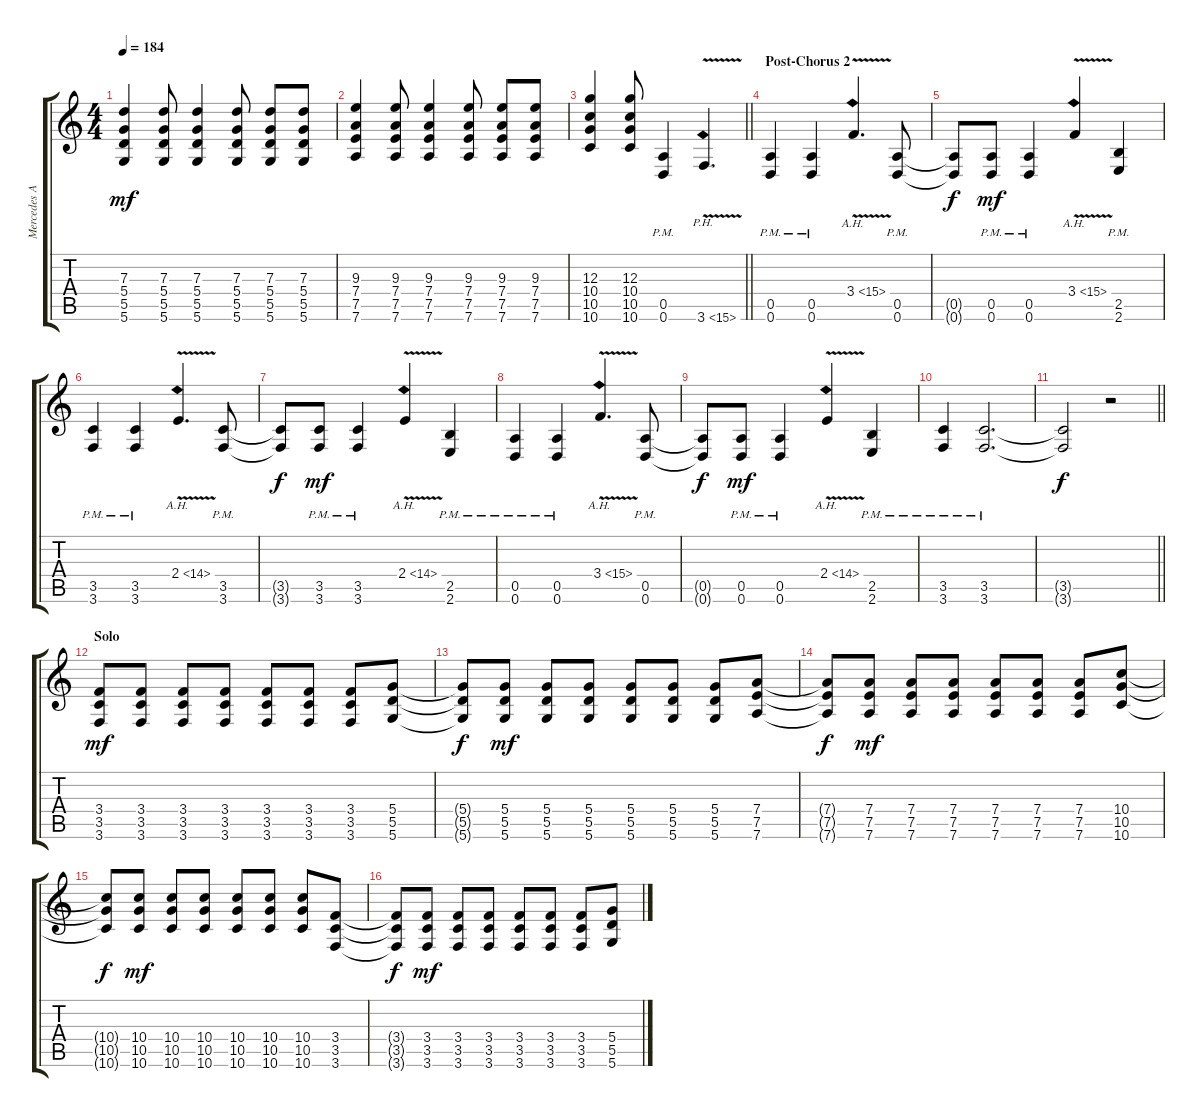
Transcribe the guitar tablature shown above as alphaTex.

\track ("Mercedes Arn-Horn (Rhythm Guitar)" "Mercedes A") {instrument overdrivenguitar}
\staff {score tabs}
\tuning (E4 B3 G3 D3 A2 D2) {hide}
\ts (4 4)
\tempo 184
\clef g2
\ks c
(7.3 5.4 5.5 5.6).4{dy mf} (7.3 5.4 5.5 5.6).8 (7.3 5.4 5.5 5.6).4 (7.3 5.4 5.5 5.6).8 (7.3 5.4 5.5 5.6).8 (7.3 5.4 5.5 5.6).8 |
(9.3 7.4 7.5 7.6).4 (9.3 7.4 7.5 7.6).8 (9.3 7.4 7.5 7.6).4 (9.3 7.4 7.5 7.6).8 (9.3 7.4 7.5 7.6).8 (9.3 7.4 7.5 7.6).8 |
\barLineRight lightlight
(12.3 10.4 10.5 10.6).4 (12.3 10.4 10.5 10.6).8 (0.5 0.6{pm}).4 3.6{ph 12 v}.4{d} |
\section ("" "Post-Chorus 2")
(0.5 0.6{pm}).4 (0.5 0.6{pm}).4 3.4{ah 12 v}.4{d} (0.5 0.6{pm}).8 |
(0.5{t} 0.6{t}).8{dy f} (0.5 0.6{pm}).8{dy mf} (0.5 0.6{pm}).4 3.4{ah 12 v}.4 (2.5{pm} 2.6).4 |
(3.5{pm} 3.6).4 (3.5{pm} 3.6).4 2.4{ah 12 v}.4{d} (3.5 3.6{pm}).8 |
(3.5{t} 3.6{t}).8{dy f} (3.5 3.6{pm}).8{dy mf} (3.5 3.6{pm}).4 2.4{ah 12 v}.4 (2.5{pm} 2.6).4 |
(0.5 0.6{pm}).4 (0.5 0.6{pm}).4 3.4{ah 12 v}.4{d} (0.5 0.6{pm}).8 |
(0.5{t} 0.6{t}).8{dy f} (0.5 0.6{pm}).8{dy mf} (0.5 0.6{pm}).4 2.4{ah 12 v}.4 (2.5{pm} 2.6).4 |
(3.5{pm} 3.6{pm}).4 (3.5{pm} 3.6{pm}).2{d} |
\barLineRight lightlight
(3.5{t} 3.6{t}).2{dy f} r.2 |
\section ("" "Solo")
(3.4 3.5 3.6).8{dy mf} (3.4 3.5 3.6).8 (3.4 3.5 3.6).8 (3.4 3.5 3.6).8 (3.4 3.5 3.6).8 (3.4 3.5 3.6).8 (3.4 3.5 3.6).8 (5.4 5.5 5.6).8 |
(5.4{t} 5.5{t} 5.6{t}).8{dy f} (5.4 5.5 5.6).8{dy mf} (5.4 5.5 5.6).8 (5.4 5.5 5.6).8 (5.4 5.5 5.6).8 (5.4 5.5 5.6).8 (5.4 5.5 5.6).8 (7.4 7.5 7.6).8 |
(7.4{t} 7.5{t} 7.6{t}).8{dy f} (7.4 7.5 7.6).8{dy mf} (7.4 7.5 7.6).8 (7.4 7.5 7.6).8 (7.4 7.5 7.6).8 (7.4 7.5 7.6).8 (7.4 7.5 7.6).8 (10.4 10.5 10.6).8 |
(10.4{t} 10.5{t} 10.6{t}).8{dy f} (10.4 10.5 10.6).8{dy mf} (10.4 10.5 10.6).8 (10.4 10.5 10.6).8 (10.4 10.5 10.6).8 (10.4 10.5 10.6).8 (10.4 10.5 10.6).8 (3.4 3.5 3.6).8 |
(3.4{t} 3.5{t} 3.6{t}).8{dy f} (3.4 3.5 3.6).8{dy mf} (3.4 3.5 3.6).8 (3.4 3.5 3.6).8 (3.4 3.5 3.6).8 (3.4 3.5 3.6).8 (3.4 3.5 3.6).8 (5.4 5.5 5.6).8
